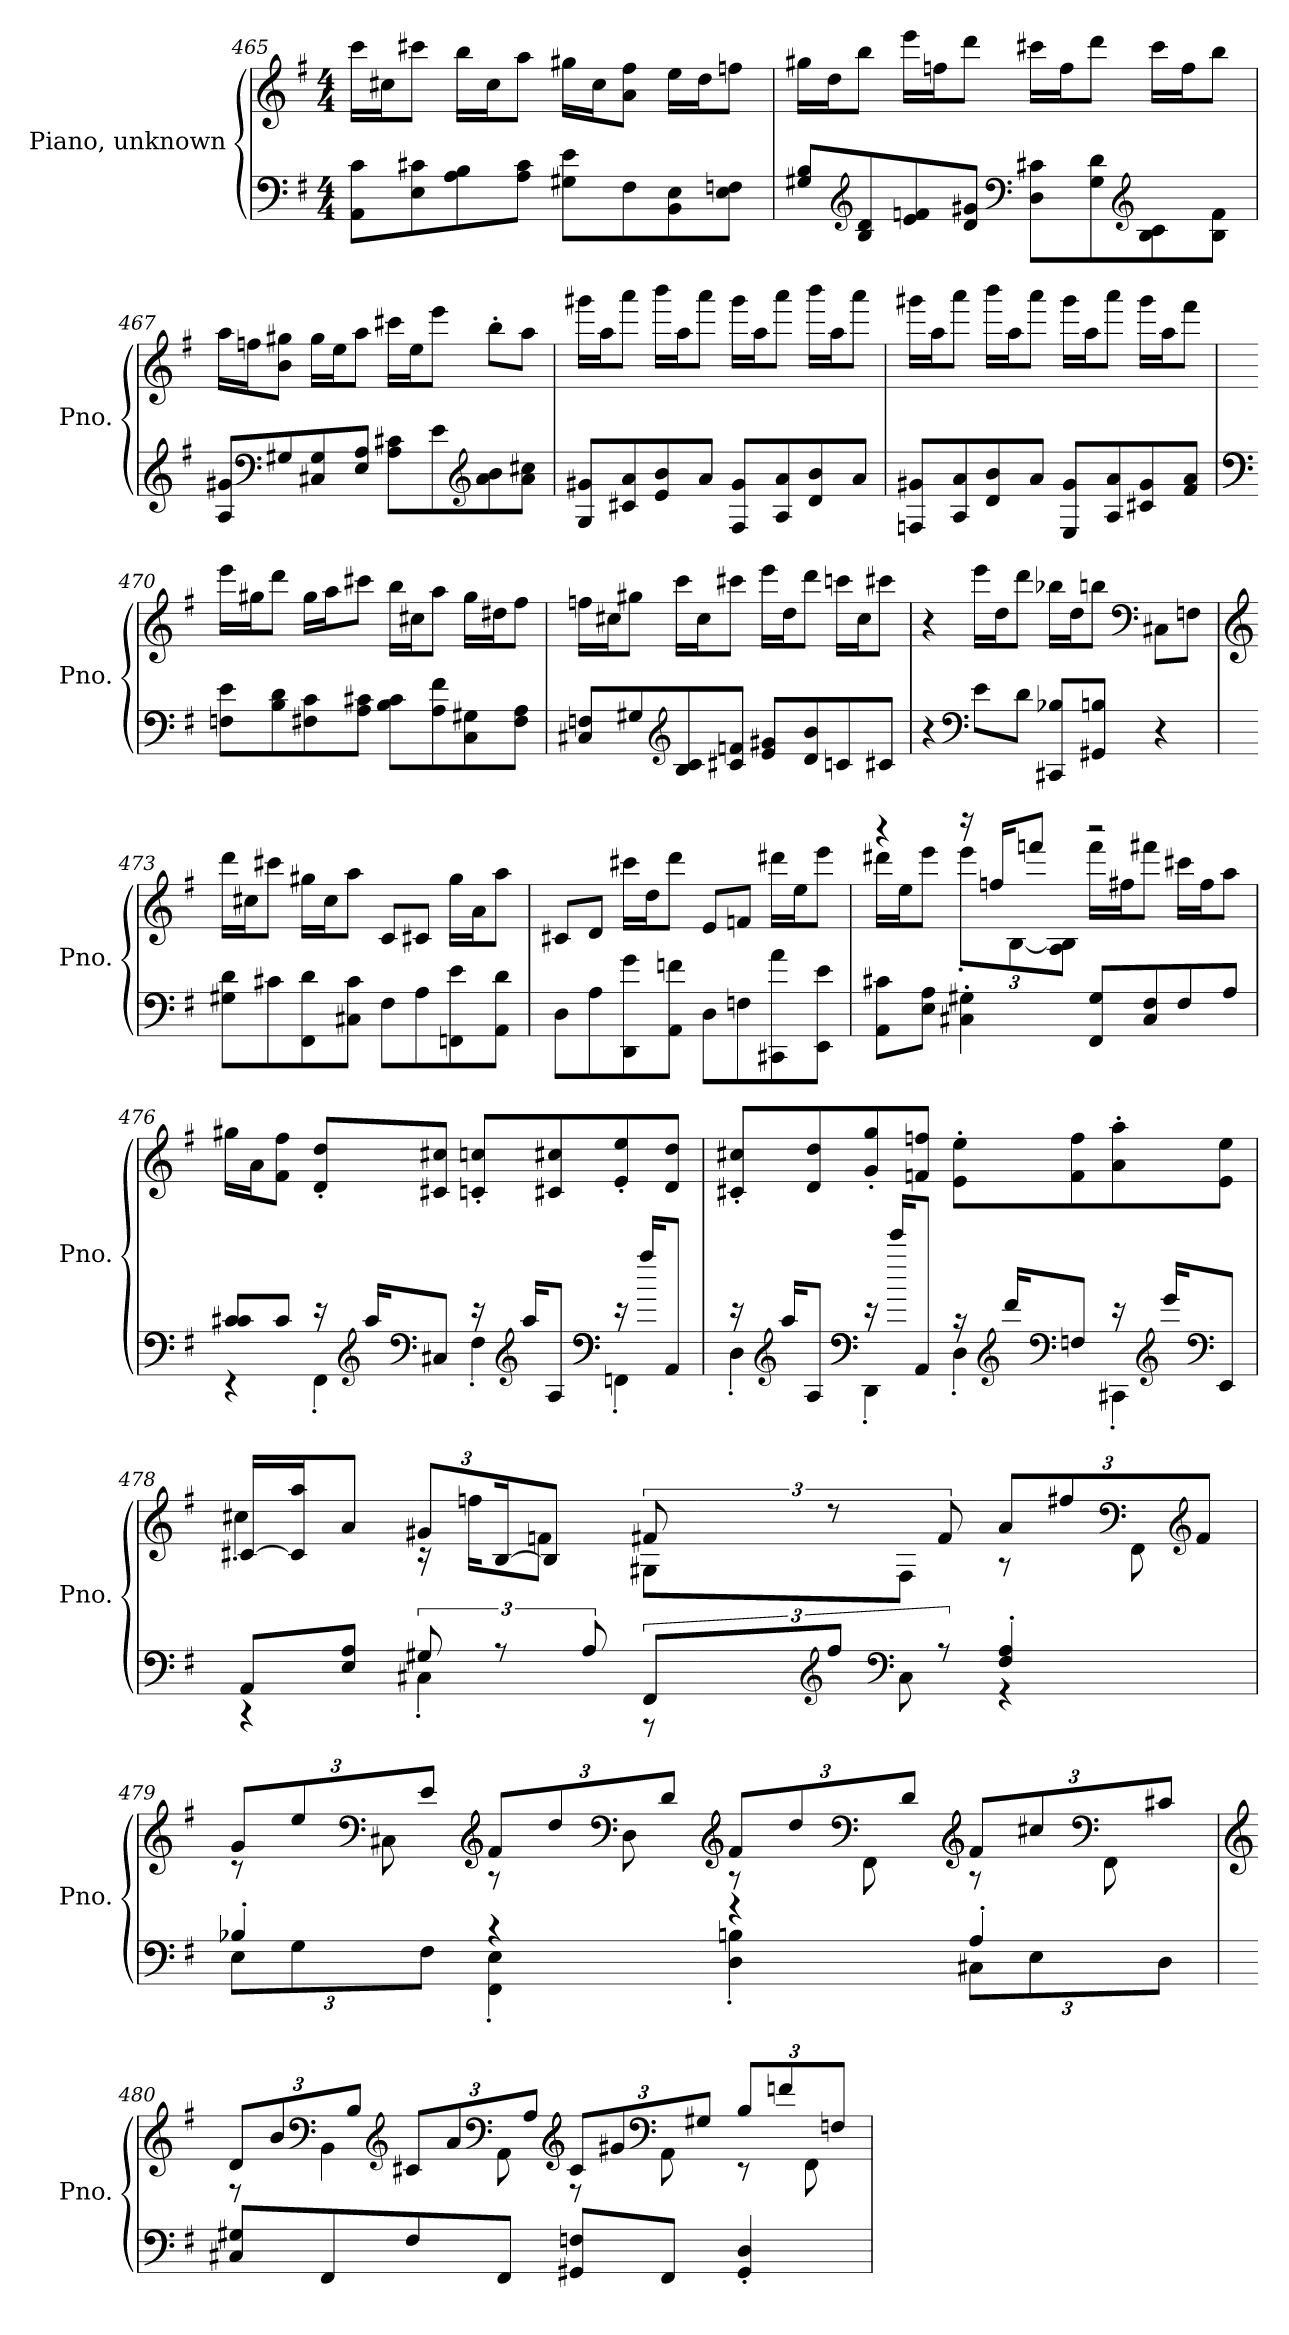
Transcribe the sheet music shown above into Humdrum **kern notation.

**kern	**kern
*part1	*part1
*staff2	*staff1
*I"Piano, unknown	*
*I'Pno.	*
!!LO:LB:g=z
*clefF4	*clefG2
*k[f#]	*k[f#]
*M4/4	*M4/4
=465	=465
8AA\ 8c\L	16ccc\LL
.	16cc#X\J
8E\ 8c#X\	8ccc#X\J
8A\ 8B\	16bb\LL
.	16cc#\J
8A\ 8c#\J	8aa\J
8G#X\ 8e\L	16gg#X\LL
.	16cc#\J
8F#\	8a\ 8ff#\J
8BB\ 8E\	16ee\LL
.	16dd\J
8E\ 8Fn\J	8ffn\J
=466	=466
8G#X/ 8B/L	16gg#X\LL
.	16dd\J
*clefG2	*
8B/ 8d/	8bb\J
8e/ 8fn/	16eee\LL
.	16ffn\J
8d/ 8g#X/J	8ddd\J
*clefF4	*
8D\ 8c#X\L	16ccc#X\LL
.	16ff\J
8G#\ 8d\	8ddd\J
*clefG2	*
8B\ 8c#\	16ccc#\LL
.	16ff\J
8B\ 8f\J	8bb\J
!!LO:LB:g=z
=467	=467
8A/ 8g#X/L	16aa\LL
.	16ffn\J
*clefF4	*
8G#X/	8b\ 8gg#X\J
8C#X/ 8G#/	16gg#\LL
.	16ee\J
8E/ 8A/J	8aa\J
8A\ 8c#X\L	16ccc#X\LL
.	16ee\J
8e\	8eee\J
*clefG2	*
8a\ 8b\	8bb'\L
8a\ 8cc#X\J	8aa\J
=468	=468
8G/ 8g#X/L	16ggg#X\LL
.	16aa\J
8c#X/ 8a/	8aaa\J
8e/ 8b/	16bbb\LL
.	16aa\J
8a/J	8aaa\J
8F#/ 8g#/L	16ggg#\LL
.	16aa\J
8A/ 8a/	8aaa\J
8d/ 8b/	16bbb\LL
.	16aa\J
8a/J	8aaa\J
!!LO:PB:g=z
=469	=469
8Fn/ 8g#X/L	16ggg#X\LL
.	16aa\J
8A/ 8a/	8aaa\J
8d/ 8b/	16bbb\LL
.	16aa\J
8a/J	8aaa\J
8E/ 8g#/L	16ggg#\LL
.	16aa\J
8A/ 8a/	8aaa\J
8c#X/ 8g#/	16ggg#\LL
.	16aa\J
8f#/ 8a/J	8fff#\J
=470	=470
*clefF4	*
8Fn\ 8e\L	16eee\LL
.	16gg#X\J
8B\ 8d\	8ddd\J
8F#X\ 8c\	16gg#\LL
.	16aa\J
8A\ 8c#X\J	8ccc#X\J
8B\ 8c#\L	16bb\LL
.	16cc#X\J
8A\ 8f#\	8aa\J
8C\ 8G#X\	16gg#\LL
.	16dd#X\J
8F#\ 8A\J	8ff#\J
!!LO:LB:g=z
=471	=471
8C#X/ 8Fn/L	16ffn\LL
.	16cc#X\J
8G#X/	8gg#X\J
*clefG2	*
8B/ 8c/	16ccc\LL
.	16cc#\J
8c#X/ 8fn/J	8ccc#X\J
8e/ 8g#X/L	16eee\LL
.	16dd\J
8d/ 8b/	8ddd\J
8cn/	16cccn\LL
.	16cc#\J
8c#X/J	8ccc#X\J
=472	=472
4r	4r
*clefF4	*
8e\L	16eee\LL
.	16dd\J
8d\J	8ddd\J
8CC#X/ 8B-X/L	16bb-X\LL
.	16dd\J
8GG#X/ 8Bn/J	8bbn\J
*	*clefF4
4r	8C#X\L
.	8Fn\J
!!LO:LB:g=z
=473	=473
*	*clefG2
8G#X\ 8d\L	16ddd\LL
.	16cc#X\J
8c#X\	8ccc#X\J
8FF#\ 8d\	16gg#X\LL
.	16cc#\J
8C#X\ 8c#\J	8aa\J
8F#\L	8c/L
8A\	8c#X/J
8FFn\ 8e\	16gg#\LL
.	16a\J
8AA\ 8d\J	8aa\J
=474	=474
8D\L	8c#X/L
8A\	8d/J
8DD\ 8g\	16ccc#X\LL
.	16dd\J
8AA\ 8fn\J	8ddd\J
8D\L	8e/L
8Fn\	8fn/J
8CC#X\ 8a\	16ddd#X\LL
.	16ee\J
8EE\ 8e\J	8eee\J
!!LO:LB:g=z
=475	=475
*	*^
8AA\ 8c#X\L	4r	16ddd#X\LL
.	.	16ee\J
8E\ 8A\J	.	8eee\J
*	*	*Xbrackettup
4C#X\' 4G#X\'	16r	12eee'\L
.	16ffn/KL	.
.	.	[12B\
.	8fffn/J	.
.	.	12A\ 12B\]J
8FF#/ 8G#/L	2r	16fff\LL
.	.	16ff#X\J
8C#/ 8F#/	.	8fff#X\J
8F#/	.	16ccc#X\LL
.	.	16ff#\J
8A/J	.	8aa\J
*	*v	*v
=476	=476
*^	*
8c/ 8c#X/L	4r	16gg#X\LL
.	.	16a\J
8c#/J	.	8f#\ 8ff#\J
16r	4FF#'\	8d/' 8dd/'L
*clefG2	*	*
16aa/KL	.	.
*clefF4	*	*
8C#X/J	.	8c#X/ 8cc#X/J
16r	4F#'\	8cn/' 8ccn/'L
*clefG2	*	*
16aa/KL	.	.
8A/J	.	8c#X/ 8cc#X/
*clefF4	*	*
16r	4FFn'\	8e/' 8ee/'
16aa/KL	.	.
8AA/J	.	8d/ 8dd/J
!!LO:LB:g=z
=477	=477	=477
16r	4D'\	8c#X/' 8cc#X/'L
*clefG2	*	*
16aa/KL	.	.
8A/J	.	8d/ 8dd/
*clefF4	*	*
16r	4DD'\	8g/' 8gg/'
16eee/KL	.	.
8AA/J	.	8fn/ 8ffn/J
16r	4D'\	8e\' 8ee\'L
*clefG2	*	*
16ddd/KL	.	.
*clefF4	*	*
8Fn/J	.	8f\ 8ff\
16r	4CC#X'\	8a\' 8aa\'
*clefG2	*	*
16eee/KL	.	.
*clefF4	*	*
8EE/J	.	8e\ 8ee\J
!!LO:LB:g=z
=478	=478	=478
*	*	*^
8AA/L	4r	[16c#X/LL	4cc#X'\
.	.	16c#/] 16aa/J	.
8E/ 8A/J	.	8a/J	.
12G#X/	4C#X'\	12g#X/L	16r
.	.	.	16ffn\KL
12r	.	[24B/K	.
.	.	8B/J]	8fn\J
12A/	.	.	.
*	*	*brackettup	*
12FF#/L	8r	12f#X/	8G#X\L
*clefG2	*	*	*
12ff#/J	.	12r	.
*clefF4	*	*	*
.	8C#\	.	8F#\J
12r	.	12f#/	.
*	*	*Xbrackettup	*
4F#/' 4A/'	4r	12a/L	8r
.	.	12ff#X/	.
*	*	*clefF4	*
.	.	.	8FF#\
*	*	*clefG2	*
.	.	12f#/J	.
!!LO:PB:g=z	!!
=479	=479	=479	=479
*	*Xbrackettup	*	*
4B-X'/	12E\L	12g/L	8r
.	12G\	12ee/	.
*	*	*clefF4	*
.	.	.	8C#X\
.	12F#\J	12e/J	.
*	*	*clefG2	*
4r	4FF#\' 4E\'	12f#/L	8r
.	.	12dd/	.
*	*	*clefF4	*
.	.	.	8D\
.	.	12d/J	.
*	*	*clefG2	*
4r	4D\' 4Bn\'	12f#/L	8r
.	.	12dd/	.
*	*	*clefF4	*
.	.	.	8FF#\
.	.	12d/J	.
*	*	*clefG2	*
4A'/	12C#X\L	12f#/L	8r
.	12E\	12cc#X/	.
*	*	*clefF4	*
.	.	.	8FF#\
.	12D\J	12c#X/J	.
*v	*v	*	*
!!LO:LB:g=z	!!
=480	=480	=480
*	*clefG2	*
8C#X/ 8G#X/L	12d/L	8r
.	12b/	.
*	*clefF4	*
8FF#/	.	4BB\
.	12B/J	.
*	*clefG2	*
8F#/	12c#X/L	.
.	12a/	.
*	*clefF4	*
8FF#/J	.	8AA\
.	12A/J	.
*	*clefG2	*
8GG#X/ 8Fn/L	12c#/L	8r
.	12g#X/	.
*	*clefF4	*
8FF#/J	.	8AA\
.	12G#X/J	.
4GG#/' 4D/'	12B/L	8r
.	12fn/	.
.	.	8FF#\
.	12Fn/J	.
*	*v	*v
=	=
*-	*-
